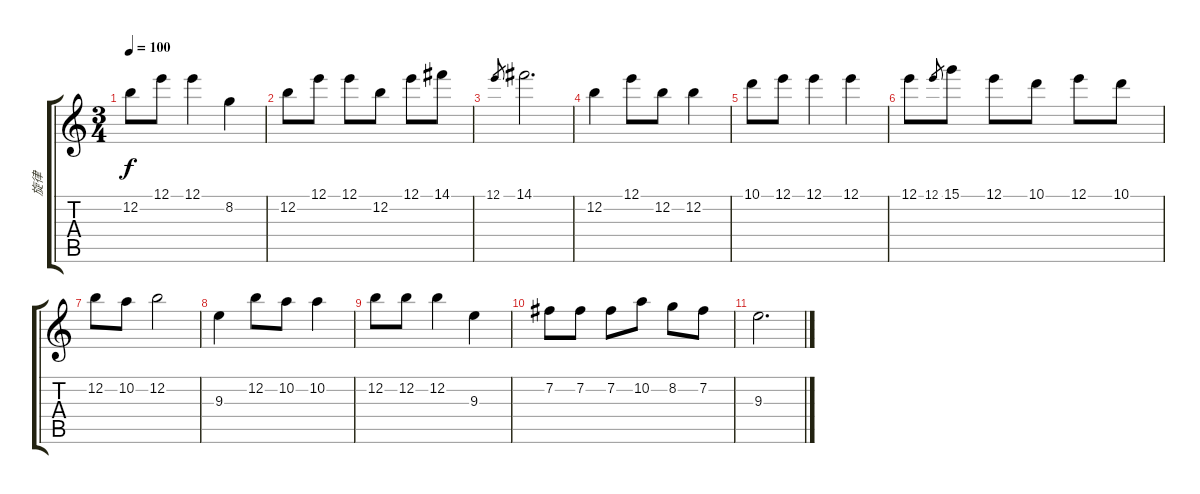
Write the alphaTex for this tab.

\track ("旋律" "旋律") {instrument acousticguitarsteel}
\staff {score tabs}
\tuning (E4 B3 G3 D3 A2 E2) {hide}
\ts (3 4)
\tempo 100
\clef g2
\ks c
12.2.8{dy f} 12.1.8 12.1.4 8.2.4 |
12.2.8 12.1.8 12.1.8 12.2.8 12.1.8 14.1.8 |
12.1.8{gr} 14.1.2{d} |
12.2.4 12.1.8 12.2.8 12.2.4 |
10.1.8 12.1.8 12.1.4 12.1.4 |
12.1.8 12.1.8{gr} 15.1.8 12.1.8 10.1.8 12.1.8 10.1.8 |
12.2.8 10.2.8 12.2.2 |
9.3.4 12.2.8 10.2.8 10.2.4 |
12.2.8 12.2.8 12.2.4 9.3.4 |
7.2.8 7.2.8 7.2.8 10.2.8 8.2.8 7.2.8 |
9.3.2{d}
